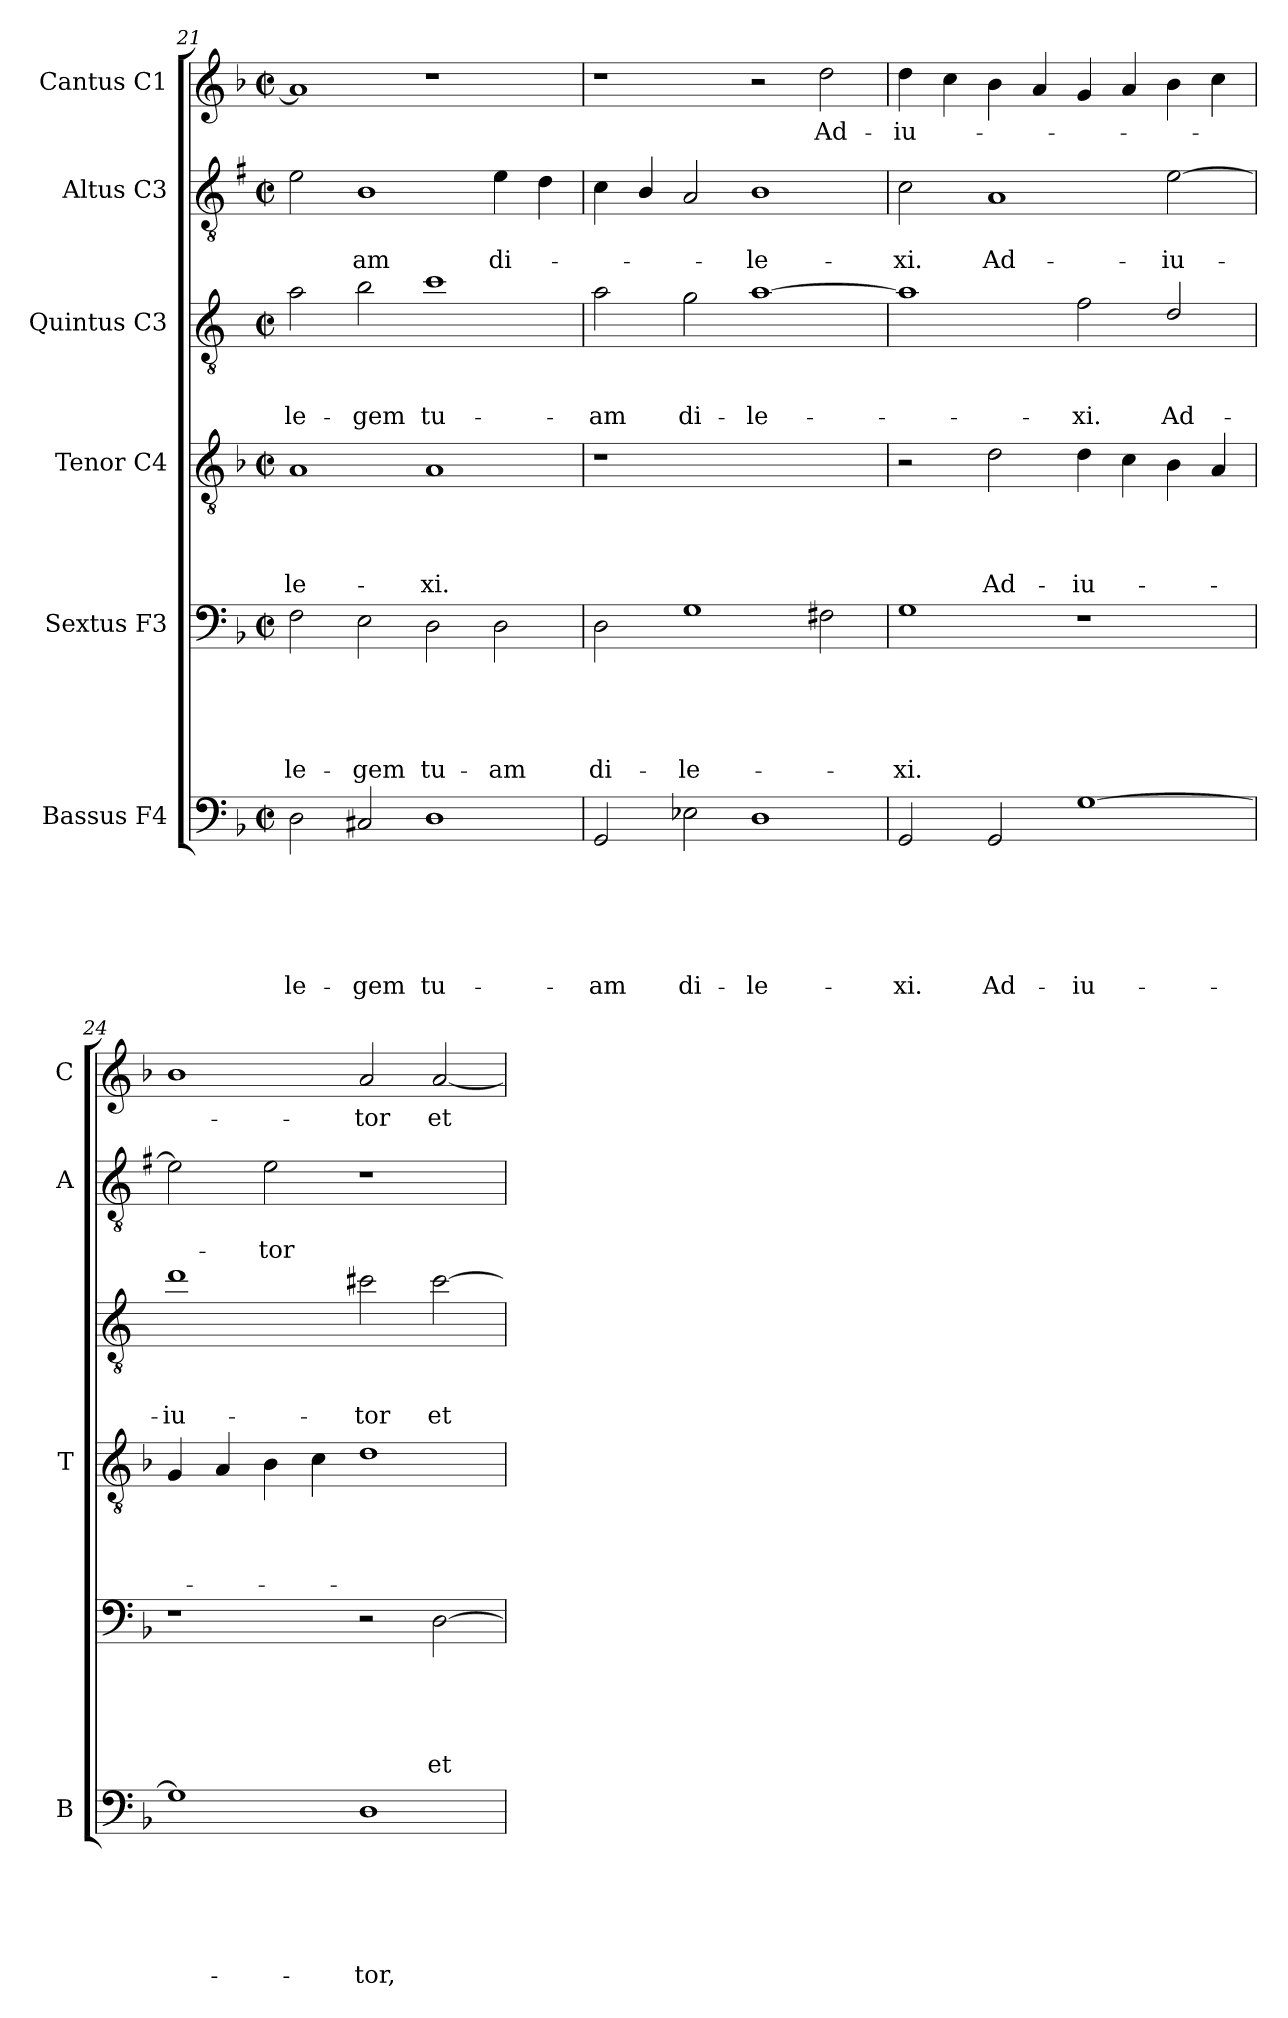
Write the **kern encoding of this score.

**kern	**text	**text	**text	**text	**text	**text	**kern	**text	**text	**text	**text	**text	**kern	**text	**text	**text	**text	**kern	**text	**text	**text	**kern	**text	**text	**kern	**text
*part6	*part6	*part6	*part6	*part6	*part6	*part6	*part5	*part5	*part5	*part5	*part5	*part5	*part4	*part4	*part4	*part4	*part4	*part3	*part3	*part3	*part3	*part2	*part2	*part2	*part1	*part1
*staff6	*staff6	*staff6	*staff6	*staff6	*staff6	*staff6	*staff5	*staff5	*staff5	*staff5	*staff5	*staff5	*staff4	*staff4	*staff4	*staff4	*staff4	*staff3	*staff3	*staff3	*staff3	*staff2	*staff2	*staff2	*staff1	*staff1
*I"Bassus F4	*	*	*	*	*	*	*I"Sextus F3	*	*	*	*	*	*I"Tenor C4	*	*	*	*	*I"Quintus C3	*	*	*	*I"Altus C3	*	*	*I"Cantus C1	*
*I'B	*	*	*	*	*	*	*	*	*	*	*	*	*I'T	*	*	*	*	*	*	*	*	*I'A	*	*	*I'C	*
*clefF4	*	*	*	*	*	*	*clefF4	*	*	*	*	*	*clefGv2	*	*	*	*	*clefGv2	*	*	*	*clefGv2	*	*	*clefG2	*
*	*	*	*	*	*	*	*	*	*	*	*	*	*	*	*	*	*	*ITrd4c7	*	*	*	*ITrd1c2	*	*	*	*
*k[b-]	*	*	*	*	*	*	*k[b-]	*	*	*	*	*	*k[b-]	*	*	*	*	*k[b-]	*	*	*	*k[b-]	*	*	*k[b-]	*
*F:	*	*	*	*	*	*	*F:	*	*	*	*	*	*F:	*	*	*	*	*F:	*	*	*	*F:	*	*	*F:	*
*M2/2	*	*	*	*	*	*	*M2/2	*	*	*	*	*	*M2/2	*	*	*	*	*M2/2	*	*	*	*M2/2	*	*	*M2/2	*
*met(c|)	*	*	*	*	*	*	*met(c|)	*	*	*	*	*	*met(c|)	*	*	*	*	*met(c|)	*	*	*	*met(c|)	*	*	*met(c|)	*
=21	=21	=21	=21	=21	=21	=21	=21	=21	=21	=21	=21	=21	=21	=21	=21	=21	=21	=21	=21	=21	=21	=21	=21	=21	=21	=21
!	!	!	!	!	!	!LO:LY:b	!	!	!	!	!	!LO:LY:b	!	!	!	!	!LO:LY:b	!	!	!	!LO:LY:b	!	!	!	!	!
2D\	.	.	.	.	.	le-	2F\	.	.	.	.	le-	1A	.	.	.	-le-	2d\	.	.	le-	2d\	.	.	1a]	.
!	!	!	!	!	!	!LO:LY:b	!	!	!	!	!	!LO:LY:b	!	!	!	!	!	!	!	!	!LO:LY:b	!	!	!LO:LY:b	!	!
2C#X/	.	.	.	.	.	-gem	2E\	.	.	.	.	-gem	.	.	.	.	.	2e\	.	.	-gem	1A	.	-am	.	.
!	!	!	!	!	!	!LO:LY:b	!	!	!	!	!	!LO:LY:b	!	!	!	!	!LO:LY:b	!	!	!	!LO:LY:b	!	!	!	!	!
1D	.	.	.	.	.	tu-	2D\	.	.	.	.	tu-	1A	.	.	.	-xi.	1f	.	.	tu-	.	.	.	1r	.
!	!	!	!	!	!	!	!	!	!	!	!	!LO:LY:b	!	!	!	!	!	!	!	!	!	!	!	!LO:LY:b	!	!
.	.	.	.	.	.	.	2D\	.	.	.	.	-am	.	.	.	.	.	.	.	.	.	4d\	.	di-	.	.
.	.	.	.	.	.	.	.	.	.	.	.	.	.	.	.	.	.	.	.	.	.	4c\	.	.	.	.
=22	=22	=22	=22	=22	=22	=22	=22	=22	=22	=22	=22	=22	=22	=22	=22	=22	=22	=22	=22	=22	=22	=22	=22	=22	=22	=22
!	!	!	!	!	!	!LO:LY:b	!	!	!	!	!	!LO:LY:b	!	!	!	!	!	!	!	!	!LO:LY:b	!	!	!	!	!
2GG/	.	.	.	.	.	-am	2D\	.	.	.	.	di-	1r	.	.	.	.	2d\	.	.	-am	4B-\	.	.	1r	.
.	.	.	.	.	.	.	.	.	.	.	.	.	.	.	.	.	.	.	.	.	.	4A/	.	.	.	.
!	!	!	!	!	!	!LO:LY:b	!	!	!	!	!	!LO:LY:b	!	!	!	!	!	!	!	!	!LO:LY:b	!	!	!	!	!
2E-X\	.	.	.	.	.	di-	1G	.	.	.	.	-le-	.	.	.	.	.	2c\	.	.	di-	2G/	.	.	.	.
!	!	!	!	!	!	!LO:LY:b	!	!	!	!	!	!	!	!	!	!	!	!	!	!	!LO:LY:b	!	!	!LO:LY:b	!	!
1D	.	.	.	.	.	-le-	.	.	.	.	.	.	1ryy	.	.	.	.	[1d	.	.	-le-	1A	.	-le-	2r	.
!	!	!	!	!	!	!	!	!	!	!	!	!	!	!	!	!	!	!	!	!	!	!	!	!	!	!LO:LY:b
.	.	.	.	.	.	.	2F#\	.	.	.	.	.	.	.	.	.	.	.	.	.	.	.	.	.	2dd\	Ad-
=23	=23	=23	=23	=23	=23	=23	=23	=23	=23	=23	=23	=23	=23	=23	=23	=23	=23	=23	=23	=23	=23	=23	=23	=23	=23	=23
!	!	!	!	!	!	!LO:LY:b	!	!	!	!	!	!LO:LY:b	!	!	!	!	!	!	!	!	!	!	!	!LO:LY:b	!	!LO:LY:b
2GG/	.	.	.	.	.	-xi.	1G	.	.	.	.	-xi.	2r	.	.	.	.	1d]	.	.	.	2B-\	.	-xi.	4dd\	-iu-
.	.	.	.	.	.	.	.	.	.	.	.	.	.	.	.	.	.	.	.	.	.	.	.	.	4cc\	.
!	!	!	!	!	!	!LO:LY:b	!	!	!	!	!	!	!	!	!	!	!LO:LY:b	!	!	!	!	!	!	!LO:LY:b	!	!
2GG/	.	.	.	.	.	Ad-	.	.	.	.	.	.	2d\	.	.	.	Ad-	.	.	.	.	1G	.	Ad-	4b-\	.
.	.	.	.	.	.	.	.	.	.	.	.	.	.	.	.	.	.	.	.	.	.	.	.	.	4a/	.
!	!	!	!	!	!	!LO:LY:b	!	!	!	!	!	!	!	!	!	!	!LO:LY:b	!	!	!	!LO:LY:b	!	!	!	!	!
[1G	.	.	.	.	.	-iu-	1r	.	.	.	.	.	4d\	.	.	.	-iu-	2B-\	.	.	-xi.	.	.	.	4g/	.
.	.	.	.	.	.	.	.	.	.	.	.	.	4c\	.	.	.	.	.	.	.	.	.	.	.	4a/	.
!	!	!	!	!	!	!	!	!	!	!	!	!	!	!	!	!	!	!	!	!	!LO:LY:b	!	!	!LO:LY:b	!	!
.	.	.	.	.	.	.	.	.	.	.	.	.	4B-\	.	.	.	.	2G/	.	.	Ad-	[2d\	.	-iu-	4b-\	.
.	.	.	.	.	.	.	.	.	.	.	.	.	4A/	.	.	.	.	.	.	.	.	.	.	.	4cc\	.
=24	=24	=24	=24	=24	=24	=24	=24	=24	=24	=24	=24	=24	=24	=24	=24	=24	=24	=24	=24	=24	=24	=24	=24	=24	=24	=24
!	!	!	!	!	!	!	!	!	!	!	!	!	!	!	!	!	!	!	!	!	!LO:LY:b	!	!	!	!	!
1G]	.	.	.	.	.	.	1r	.	.	.	.	.	4G/	.	.	.	.	1g	.	.	-iu-	2d\]	.	.	1b-	.
.	.	.	.	.	.	.	.	.	.	.	.	.	4A/	.	.	.	.	.	.	.	.	.	.	.	.	.
!	!	!	!	!	!	!	!	!	!	!	!	!	!	!	!	!	!	!	!	!	!	!	!	!LO:LY:b	!	!
.	.	.	.	.	.	.	.	.	.	.	.	.	4B-\	.	.	.	.	.	.	.	.	2d\	.	-tor	.	.
.	.	.	.	.	.	.	.	.	.	.	.	.	4c\	.	.	.	.	.	.	.	.	.	.	.	.	.
!	!	!	!	!	!	!LO:LY:b	!	!	!	!	!	!	!	!	!	!	!	!	!	!	!LO:LY:b	!	!	!	!	!LO:LY:b
1D	.	.	.	.	.	-tor,	2r	.	.	.	.	.	1d	.	.	.	.	2f#X\	.	.	-tor	1r	.	.	2a/	-tor
!	!	!	!	!	!	!	!	!	!	!	!	!LO:LY:b	!	!	!	!	!	!	!	!	!LO:LY:b	!	!	!	!	!LO:LY:b
.	.	.	.	.	.	.	[2D\	.	.	.	.	et	.	.	.	.	.	[2f#\	.	.	et	.	.	.	[2a/	et
=	=	=	=	=	=	=	=	=	=	=	=	=	=	=	=	=	=	=	=	=	=	=	=	=	=	=
*-	*-	*-	*-	*-	*-	*-	*-	*-	*-	*-	*-	*-	*-	*-	*-	*-	*-	*-	*-	*-	*-	*-	*-	*-	*-	*-
